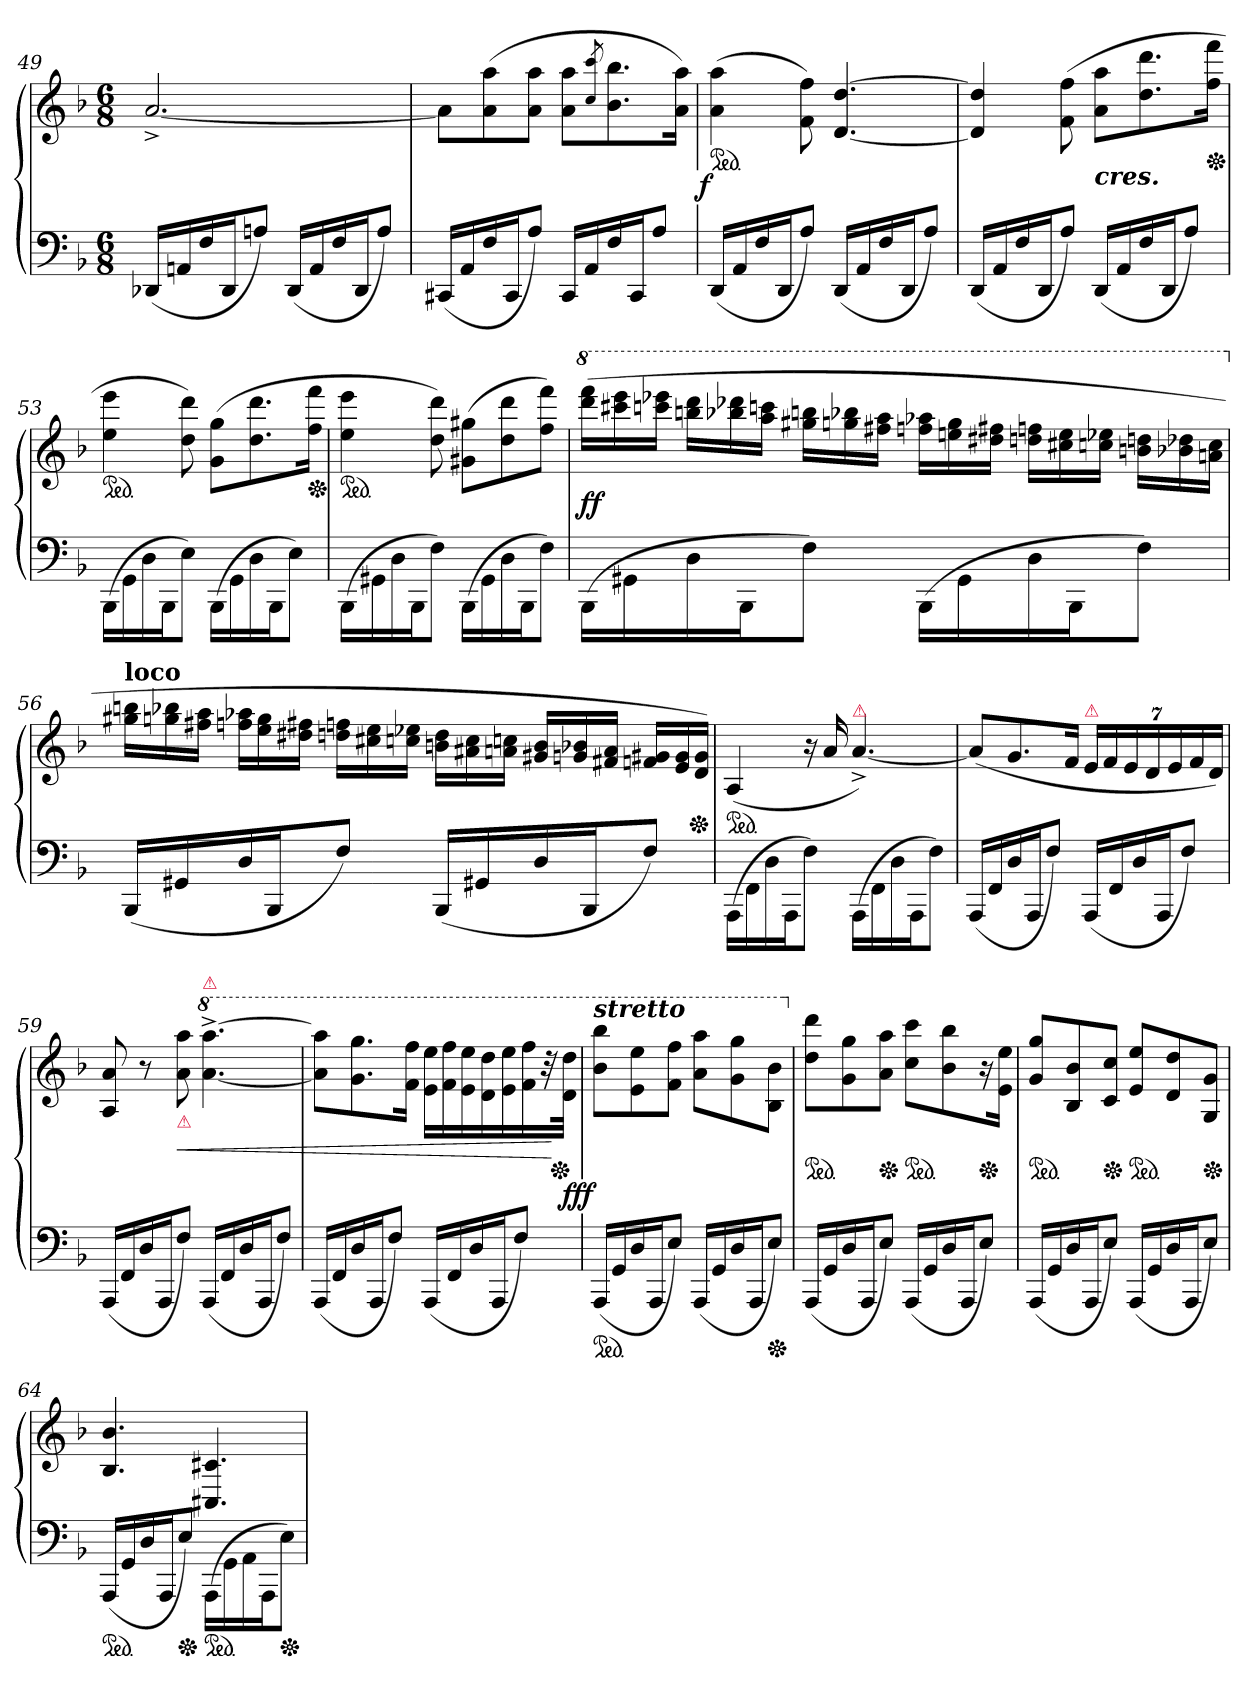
**kern	**kern	**dynam
*part1	*part1	*part1
*staff2	*staff1	*staff1/2
*clefF4	*clefG2	*
*k[b-]	*k[b-]	*
*d:	*d:	*
*M6/8	*M6/8	*
=49	=49	=49
(<16DD-XLL	[2.a^	.
16AAn	.	.
16F	.	.
16DD-J	.	.
8AnJ)	.	.
(<16DD-LL	.	.
16AA	.	.
16F	.	.
16DD-J	.	.
8AJ)	.	.
=50	=50	=50
(<16CC#XLL	8aL]	.
16AA	.	.
16F	(>8a 8aa	.
16CC#J	.	.
8AJ)	8a 8aaJ	.
16CC#LL	8a 8aaL	.
16AA	.	.
.	8qcc/ 8qccc/	.
16F	8.b- 8.bb-	.
16CC#J	.	.
8AJ	.	.
.	16a 16aaJk)	.
=51	=51	=51
!	!	!LO:DY:rj
*	*ped	*
(<16DDLL	(4a 4aa	f
16AA	.	.
16F	.	.
16DDJ	.	.
8AJ)	8f 8ff)	.
(<16DDLL	[4.d [4.dd	.
16AA	.	.
16F	.	.
16DDJ	.	.
8AJ)	.	.
=52	=52	=52
(<16DDLL	4d] 4dd]	.
16AA	.	.
16F	.	.
16DDJ	.	.
8AJ)	(>8f 8ff	.
!	!LO:TX:c:Bi:t=cres.	!
(<16DDLL	8a 8aaL	.
16AA	.	.
16F	8.dd 8.ddd	.
16DDJ	.	.
*	*Xped	*
8AJ)	.	.
.	16ff 16fffJk	.
=53	=53	=53
*	*ped	*
(>16BBB-\LL	4ee 4eee	.
16GG	.	.
16D	.	.
16BBB-J	.	.
8EJ)	8dd 8ddd)	.
(>16BBB-\LL	(>8g 8ggL	.
16GG	.	.
16D	8.dd 8.ddd	.
16BBB-J	.	.
*	*Xped	*
8EJ)	.	.
.	16ff 16fffJk	.
=54	=54	=54
*	*ped	*
(>16BBB-\LL	4ee 4eee	.
16GG#X	.	.
16D	.	.
16BBB-J	.	.
8FJ)	8dd 8ddd)	.
(>16BBB-\LL	(>8g#X 8gg#XL	.
16GG#	.	.
16D	8dd 8ddd	.
16BBB-J	.	.
8FJ)	8ff 8fffJ)	.
=55	=55	=55
*	*8va	*
*	*Xtuplet	*
(>16BBB-\LL	(>24dddd 24ffffLL	ff
.	24cccc#X 24eeee	.
16GG#X	.	.
.	24ccccn 24eeee-XJJ	.
16D	24bbbn 24ddddLL	.
.	24bbb-X 24dddd-X	.
16BBB-J	.	.
.	24aaa 24ccccnJJ	.
8FJ)	24ggg#X 24bbbnLL	.
.	24gggn 24bbb-X	.
.	24fff#X 24aaaJJ	.
(>16BBB-\LL	24fffn 24aaa-XLL	.
.	24eeen 24ggg	.
16GG#	.	.
.	24ddd#X 24fff#XJJ	.
16D	24dddn 24fffnLL	.
.	24ccc#X 24eee	.
16BBB-J	.	.
.	24cccn 24eee-XJJ	.
8FJ)	24bbn 24dddnLL	.
.	24bb-X 24ddd-X	.
.	24aan 24cccJJ	.
=56	=56	=56
*	*X8va	*
!	!LO:TX:a:B:t=loco	!
(<16BBB-LL	24gg#X 24bbnLL	.
.	24ggn 24bb-X	.
16GG#X	.	.
.	24ff#X 24aaJJ	.
16D	24ffn 24aa-XLL	.
.	24ee 24gg	.
16BBB-J	.	.
.	24dd#X 24ff#XJJ	.
8FJ)	24ddn 24ffnLL	.
.	24cc#X 24ee	.
.	24ccn 24ee-XJJ	.
(<16BBB-LL	24bn 24ddLL	.
.	24a#X 24cc	.
16GG#X	.	.
.	24an 24ccnJJ	.
16D	24g#X 24bLL	.
.	24gn 24b-X	.
16BBB-J	.	.
.	24f#X 24aJJ	.
8FJ)	24fn 24g#XLL	.
.	24e 24g#	.
*	*Xped	*
.	24d 24g#JJ)	.
=57	=57	=57
*	*ped	*
(>16AAA\LL	(>4A/	.
16FF\	.	.
16D\	.	.
16AAA\J	.	.
8FJ)	16r	.
.	16a	.
!	!LO:TX:a:color=crimson:t=⚠	!
(>16AAA\LL	[4.a^<)	.
16FF	.	.
16D	.	.
16AAAJ	.	.
8FJ)	.	.
=58	=58	=58
(<16AAALL	(>8aL]	.
16FF	.	.
16D	8.g	.
16AAAJ	.	.
8FJ)	.	.
.	16fJk	.
*	*tuplet	*
!	!LO:TX:a:color=crimson:t=⚠	!
(<16AAALL	56%3eLL	.
.	56%3f	.
16FF	.	.
.	56%3e	.
16D	.	.
.	56%3d	.
16AAAJ	.	.
.	56%3e	.
8FJ)	.	.
.	56%3f	.
.	56%3dJJ)	.
=59	=59	=59
(<16AAALL	8A 8a	.
16FF	.	.
16D	8r	.
16AAAJ	.	.
!	!LO:TX:b:Bi:color=crimson:t=⚠	!
!	!	!LO:HP:b
8FJ)	8a 8aa	<
*	*8va	*
!	!LO:TX:a:color=crimson:t=⚠	!
(<16AAALL	[4.aa^< [4.aaa^<	.
16FF	.	.
16D	.	.
16AAAJ	.	.
8FJ)	.	.
=60	=60	=60
(<16AAALL	8aa] 8aaa]L	.
16FF	.	.
16D	8.gg 8.ggg	.
16AAAJ	.	.
8FJ)	.	.
.	16ff 16fffJk	.
*	*Xtuplet	*
(<16AAALL	56%3ee\ 56%3eee\LL	.
.	56%3ff 56%3fff	.
16FF	.	.
.	56%3ee 56%3eee	.
16D	.	.
.	56%3dd 56%3ddd	.
16AAAJ	.	.
.	56%3ee 56%3eee	.
8FJ)	.	.
.	56%3ff 56%3fff	.
.	112%3r	.
*	*Xped	*
.	112%3dd 112%3dddJJk	[
=61	=61	=61
!	!LO:TX:a:Bi:t=stretto	!
!	!	!LO:DY:rj
*ped	*	*
(<16AAALL	8bb-\ 8bbb-\L	fff
16GG	.	.
16D	8ee 8eee	.
16AAAJ	.	.
8EJ)	8ff 8fffJ	.
(<16AAALL	8aa\ 8aaa\L	.
16GG	.	.
16D	8gg 8ggg	.
16AAAJ	.	.
*Xped	*	*
8EJ)	8b- 8bb-J	.
=62	=62	=62
*	*X8va	*
!	!LO:TX:a:B:t=loco	!
*	*ped	*
(<16AAALL	8dd 8dddL	.
16GG	.	.
16D	8g 8gg	.
16AAAJ	.	.
*	*Xped	*
8EJ)	8a 8aaJ	.
*	*ped	*
(<16AAALL	8cc 8cccL	.
16GG	.	.
16D	8b- 8bb-	.
16AAAJ	.	.
*	*Xped	*
8EJ)	16r	.
.	16e 16eeJk	.
=63	=63	=63
*	*ped	*
(<16AAALL	8g 8ggL	.
16GG	.	.
16D	8B- 8b-	.
16AAAJ	.	.
*	*Xped	*
8EJ)	8c 8ccJ	.
*	*ped	*
(<16AAALL	8e 8eeL	.
16GG	.	.
16D	8d 8dd	.
16AAAJ	.	.
*	*Xped	*
8EJ)	8G 8gJ	.
=64	=64	=64
*ped	*	*
(16AAALL	4.B- 4.b-	.
16GG	.	.
16D	.	.
16AAAJ	.	.
*Xped	*	*
8EJ)	.	.
*ped	*	*
(>16AAA\LL	4.C#X 4.c#X	.
16GG	.	.
16AA	.	.
16AAAJ	.	.
*Xped	*	*
8EJ)	.	.
=	=	=
*-	*-	*-
